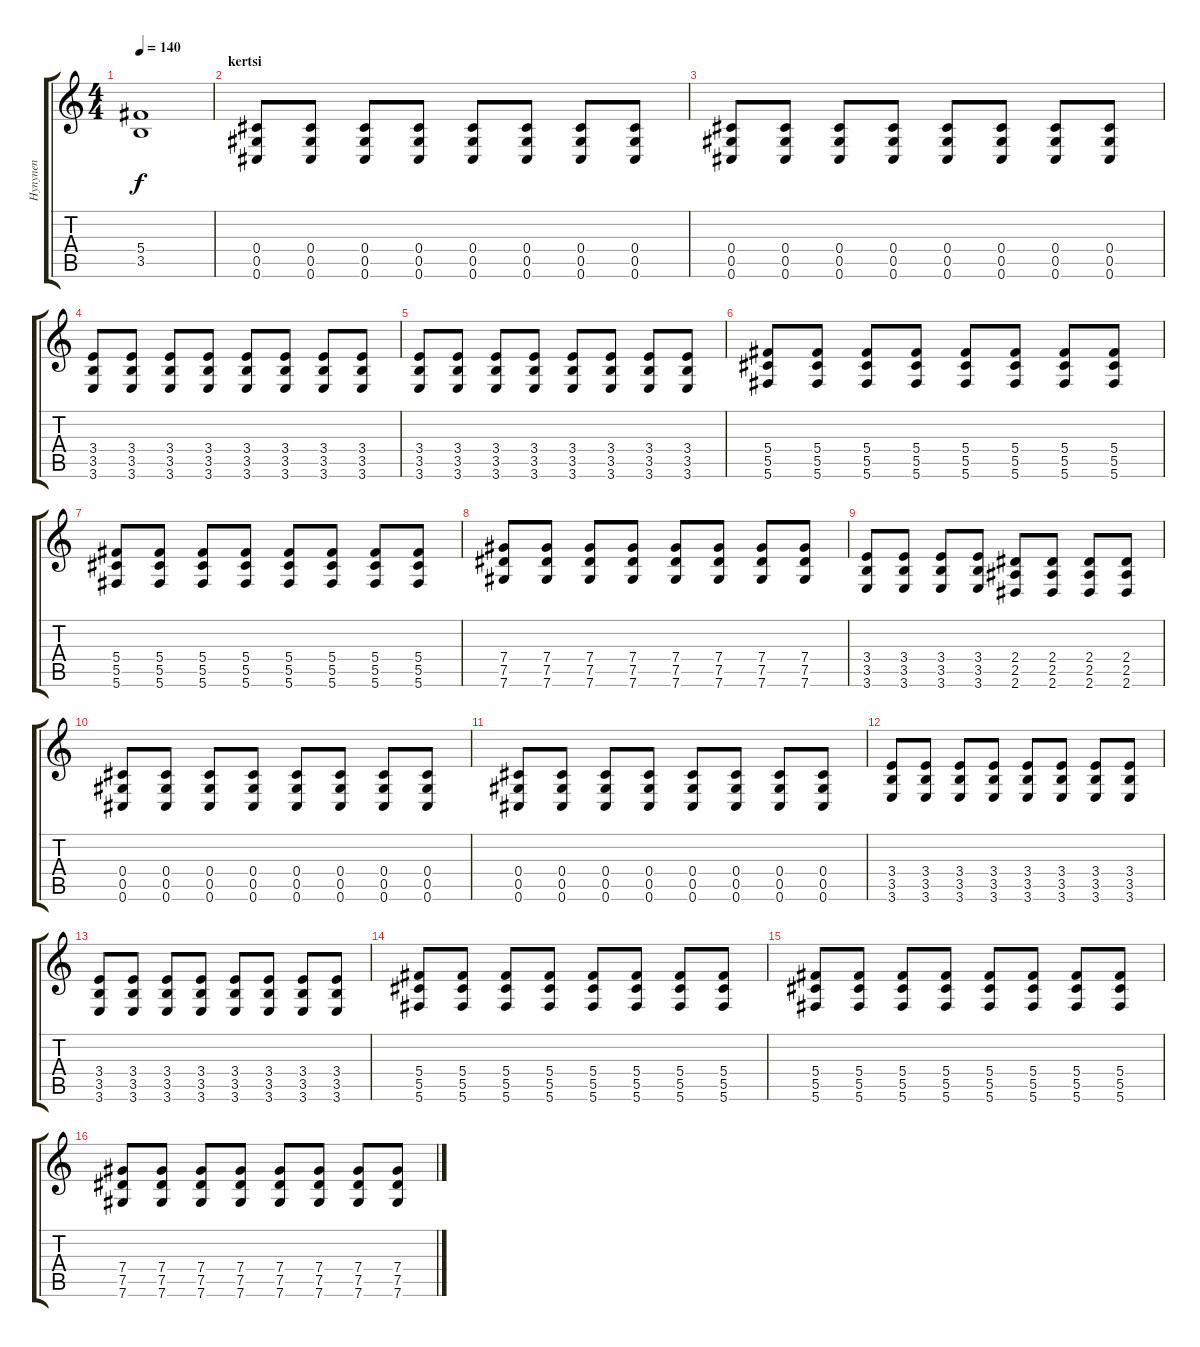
\track ("Hynynen" "Hynynen") {instrument distortionguitar}
\staff {score tabs}
\tuning (Eb4 Bb3 Gb3 Db3 Ab2 Db2) {hide}
\ts (4 4)
\tempo 140
\clef g2
\ks c
(5.4{t} 3.5{t}).1{dy f} |
\section ("" "kertsi")
(0.4 0.5 0.6).8{volume 13} (0.4 0.5 0.6).8 (0.4 0.5 0.6).8 (0.4 0.5 0.6).8 (0.4 0.5 0.6).8 (0.4 0.5 0.6).8 (0.4 0.5 0.6).8 (0.4 0.5 0.6).8 |
(0.4 0.5 0.6).8 (0.4 0.5 0.6).8 (0.4 0.5 0.6).8 (0.4 0.5 0.6).8 (0.4 0.5 0.6).8 (0.4 0.5 0.6).8 (0.4 0.5 0.6).8 (0.4 0.5 0.6).8 |
(3.4 3.5 3.6).8 (3.4 3.5 3.6).8 (3.4 3.5 3.6).8 (3.4 3.5 3.6).8 (3.4 3.5 3.6).8 (3.4 3.5 3.6).8 (3.4 3.5 3.6).8 (3.4 3.5 3.6).8 |
(3.4 3.5 3.6).8 (3.4 3.5 3.6).8 (3.4 3.5 3.6).8 (3.4 3.5 3.6).8 (3.4 3.5 3.6).8 (3.4 3.5 3.6).8 (3.4 3.5 3.6).8 (3.4 3.5 3.6).8 |
(5.4 5.5 5.6).8 (5.4 5.5 5.6).8 (5.4 5.5 5.6).8 (5.4 5.5 5.6).8 (5.4 5.5 5.6).8 (5.4 5.5 5.6).8 (5.4 5.5 5.6).8 (5.4 5.5 5.6).8 |
(5.4 5.5 5.6).8 (5.4 5.5 5.6).8 (5.4 5.5 5.6).8 (5.4 5.5 5.6).8 (5.4 5.5 5.6).8 (5.4 5.5 5.6).8 (5.4 5.5 5.6).8 (5.4 5.5 5.6).8 |
(7.4 7.5 7.6).8 (7.4 7.5 7.6).8 (7.4 7.5 7.6).8 (7.4 7.5 7.6).8 (7.4 7.5 7.6).8 (7.4 7.5 7.6).8 (7.4 7.5 7.6).8 (7.4 7.5 7.6).8 |
(3.4 3.5 3.6).8 (3.4 3.5 3.6).8 (3.4 3.5 3.6).8 (3.4 3.5 3.6).8 (2.4 2.5 2.6).8 (2.4 2.5 2.6).8 (2.4 2.5 2.6).8 (2.4 2.5 2.6).8 |
(0.4 0.5 0.6).8 (0.4 0.5 0.6).8 (0.4 0.5 0.6).8 (0.4 0.5 0.6).8 (0.4 0.5 0.6).8 (0.4 0.5 0.6).8 (0.4 0.5 0.6).8 (0.4 0.5 0.6).8 |
(0.4 0.5 0.6).8 (0.4 0.5 0.6).8 (0.4 0.5 0.6).8 (0.4 0.5 0.6).8 (0.4 0.5 0.6).8 (0.4 0.5 0.6).8 (0.4 0.5 0.6).8 (0.4 0.5 0.6).8 |
(3.4 3.5 3.6).8 (3.4 3.5 3.6).8 (3.4 3.5 3.6).8 (3.4 3.5 3.6).8 (3.4 3.5 3.6).8 (3.4 3.5 3.6).8 (3.4 3.5 3.6).8 (3.4 3.5 3.6).8 |
(3.4 3.5 3.6).8 (3.4 3.5 3.6).8 (3.4 3.5 3.6).8 (3.4 3.5 3.6).8 (3.4 3.5 3.6).8 (3.4 3.5 3.6).8 (3.4 3.5 3.6).8 (3.4 3.5 3.6).8 |
(5.4 5.5 5.6).8 (5.4 5.5 5.6).8 (5.4 5.5 5.6).8 (5.4 5.5 5.6).8 (5.4 5.5 5.6).8 (5.4 5.5 5.6).8 (5.4 5.5 5.6).8 (5.4 5.5 5.6).8 |
(5.4 5.5 5.6).8 (5.4 5.5 5.6).8 (5.4 5.5 5.6).8 (5.4 5.5 5.6).8 (5.4 5.5 5.6).8 (5.4 5.5 5.6).8 (5.4 5.5 5.6).8 (5.4 5.5 5.6).8 |
(7.4 7.5 7.6).8 (7.4 7.5 7.6).8 (7.4 7.5 7.6).8 (7.4 7.5 7.6).8 (7.4 7.5 7.6).8 (7.4 7.5 7.6).8 (7.4 7.5 7.6).8 (7.4 7.5 7.6).8
